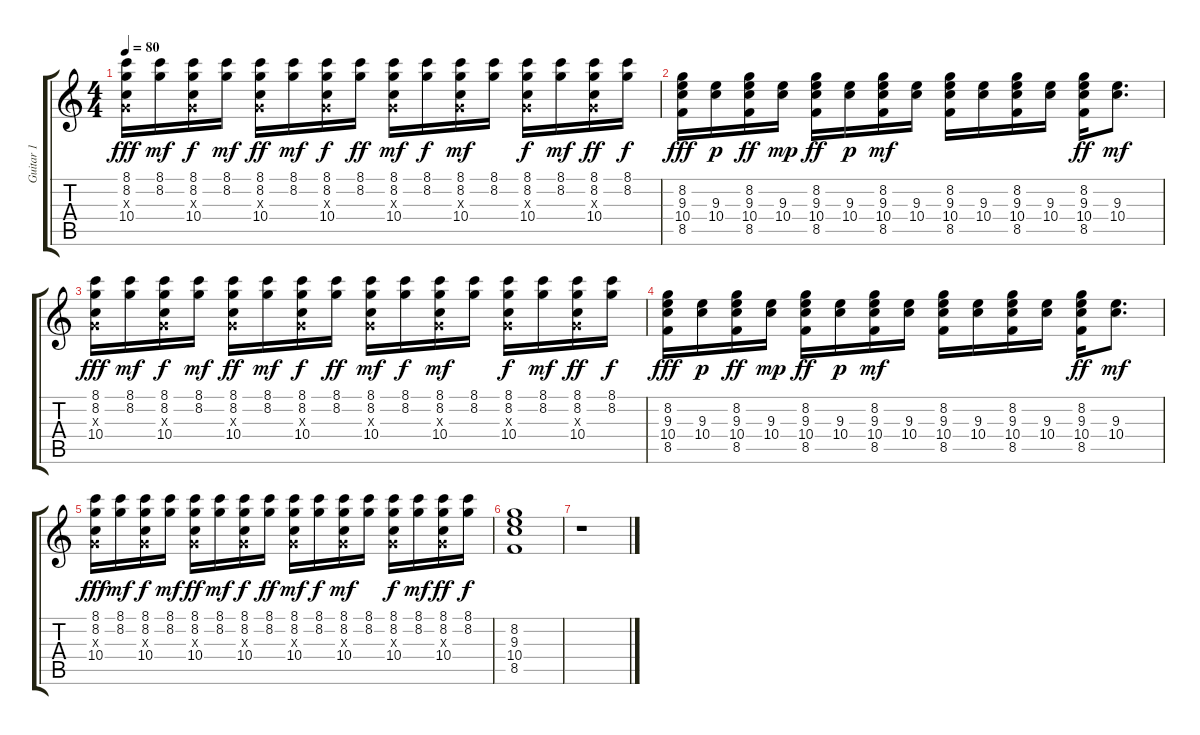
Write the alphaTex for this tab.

\track ("Guitar 1" "Guitar 1") {instrument acousticguitarsteel}
\staff {score tabs}
\tuning (E4 B3 G3 D3 A2 E2) {hide}
\ts (4 4)
\tempo 80
\clef g2
\ks c
(8.1 8.2 0.3{x} 10.4).16{dy fff} (8.1 8.2).16{dy mf} (8.1 8.2 0.3{x} 10.4).16{dy f} (8.1 8.2).16{dy mf} (8.1 8.2 0.3{x} 10.4).16{dy ff} (8.1 8.2).16{dy mf} (8.1 8.2 0.3{x} 10.4).16{dy f} (8.1 8.2).16{dy ff} (8.1 8.2 0.3{x} 10.4).16{dy mf} (8.1 8.2).16{dy f} (8.1 8.2 0.3{x} 10.4).16{dy mf} (8.1 8.2).16 (8.1 8.2 0.3{x} 10.4).16{dy f} (8.1 8.2).16{dy mf} (8.1 8.2 0.3{x} 10.4).16{dy ff} (8.1 8.2).16{dy f} |
(8.2 9.3 10.4 8.5).16{dy fff} (9.3 10.4).16{dy p} (8.2 9.3 10.4 8.5).16{dy ff} (9.3 10.4).16{dy mp} (8.2 9.3 10.4 8.5).16{dy ff} (9.3 10.4).16{dy p} (8.2 9.3 10.4 8.5).16{dy mf} (9.3 10.4).16 (8.2 9.3 10.4 8.5).16 (9.3 10.4).16 (8.2 9.3 10.4 8.5).16 (9.3 10.4).16 (8.2 9.3 10.4 8.5).16{dy ff} (9.3 10.4).8{d dy mf} |
(8.1 8.2 0.3{x} 10.4).16{dy fff} (8.1 8.2).16{dy mf} (8.1 8.2 0.3{x} 10.4).16{dy f} (8.1 8.2).16{dy mf} (8.1 8.2 0.3{x} 10.4).16{dy ff} (8.1 8.2).16{dy mf} (8.1 8.2 0.3{x} 10.4).16{dy f} (8.1 8.2).16{dy ff} (8.1 8.2 0.3{x} 10.4).16{dy mf} (8.1 8.2).16{dy f} (8.1 8.2 0.3{x} 10.4).16{dy mf} (8.1 8.2).16 (8.1 8.2 0.3{x} 10.4).16{dy f} (8.1 8.2).16{dy mf} (8.1 8.2 0.3{x} 10.4).16{dy ff} (8.1 8.2).16{dy f} |
(8.2 9.3 10.4 8.5).16{dy fff} (9.3 10.4).16{dy p} (8.2 9.3 10.4 8.5).16{dy ff} (9.3 10.4).16{dy mp} (8.2 9.3 10.4 8.5).16{dy ff} (9.3 10.4).16{dy p} (8.2 9.3 10.4 8.5).16{dy mf} (9.3 10.4).16 (8.2 9.3 10.4 8.5).16 (9.3 10.4).16 (8.2 9.3 10.4 8.5).16 (9.3 10.4).16 (8.2 9.3 10.4 8.5).16{dy ff} (9.3 10.4).8{d dy mf} |
(8.1 8.2 0.3{x} 10.4).16{dy fff} (8.1 8.2).16{dy mf} (8.1 8.2 0.3{x} 10.4).16{dy f} (8.1 8.2).16{dy mf} (8.1 8.2 0.3{x} 10.4).16{dy ff} (8.1 8.2).16{dy mf} (8.1 8.2 0.3{x} 10.4).16{dy f} (8.1 8.2).16{dy ff} (8.1 8.2 0.3{x} 10.4).16{dy mf} (8.1 8.2).16{dy f} (8.1 8.2 0.3{x} 10.4).16{dy mf} (8.1 8.2).16 (8.1 8.2 0.3{x} 10.4).16{dy f} (8.1 8.2).16{dy mf} (8.1 8.2 0.3{x} 10.4).16{dy ff} (8.1 8.2).16{dy f} |
(8.2 9.3 10.4 8.5).1 |
r.1
